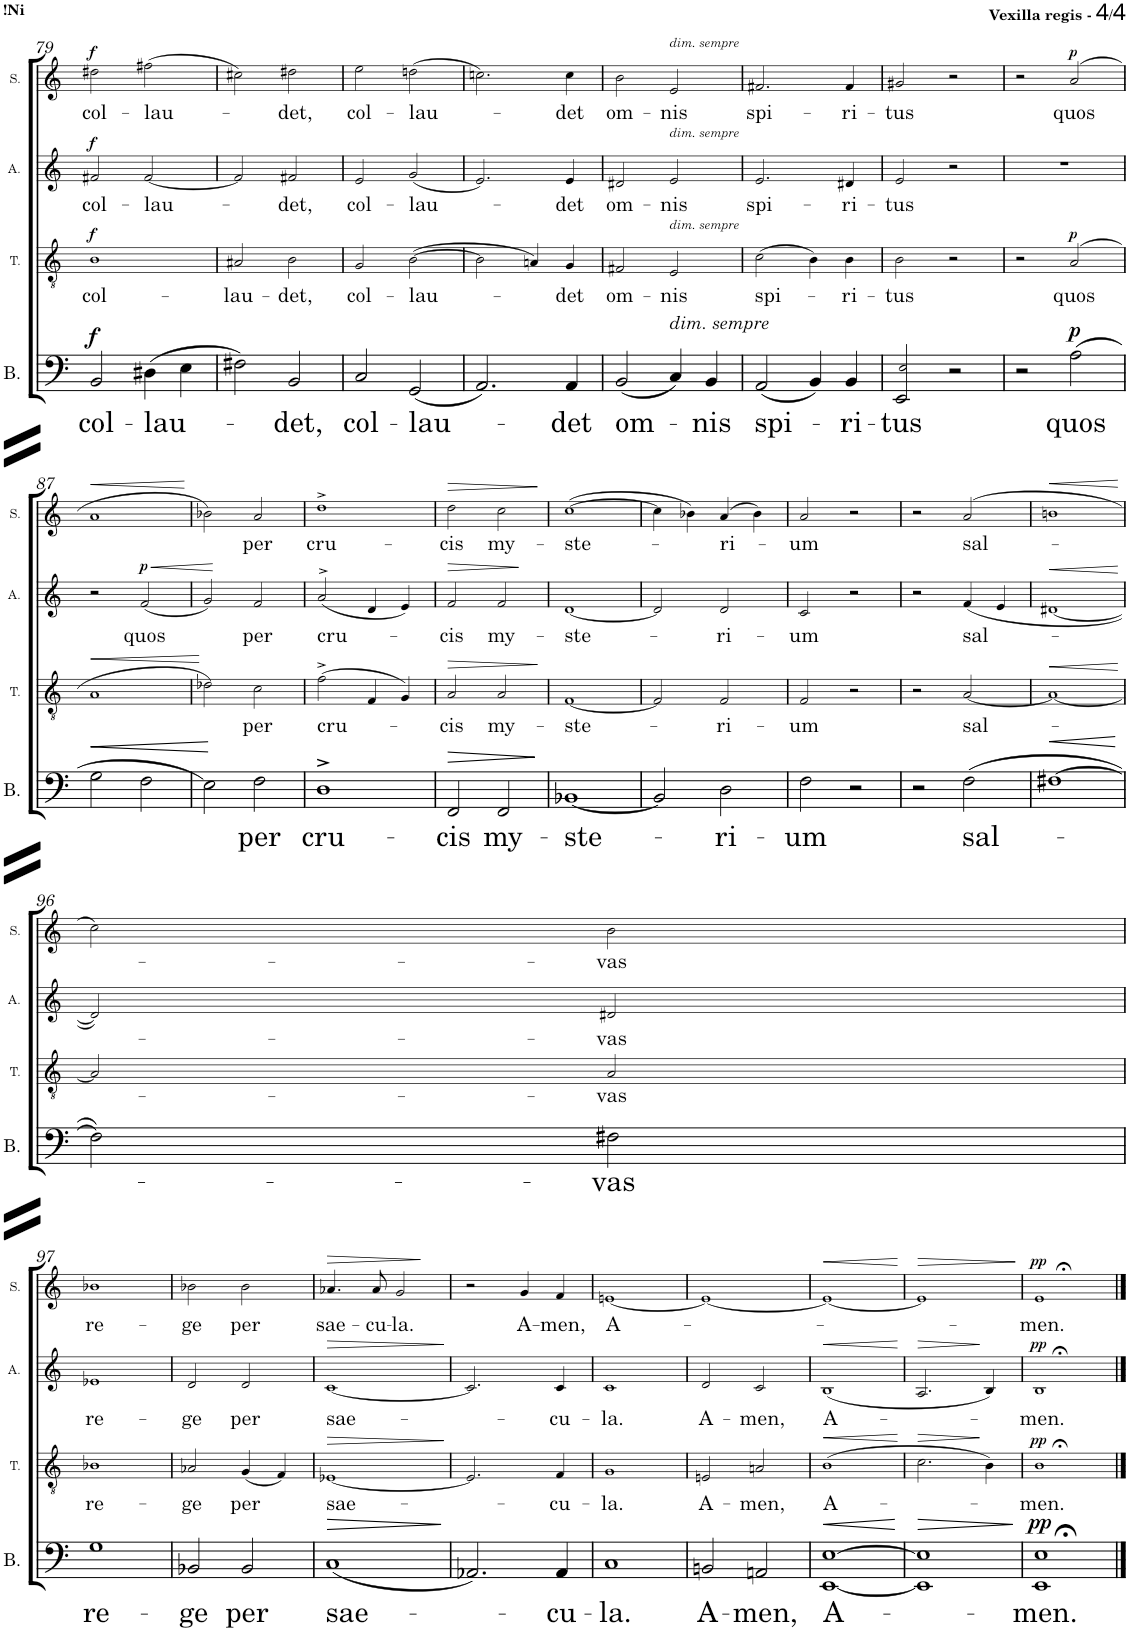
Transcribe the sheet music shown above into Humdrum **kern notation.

**kern	**text	**dynam	**kern	**text	**dynam	**kern	**text	**dynam	**kern	**text	**dynam
*part4	*part4	*part4	*part3	*part3	*part3	*part2	*part2	*part2	*part1	*part1	*part1
*staff4	*staff4	*staff4	*staff3	*staff3	*staff3	*staff2	*staff2	*staff2	*staff1	*staff1	*staff1
*I"Bass	*	*	*I"Tenor	*	*	*I"Alto	*	*	*I"Soprano	*	*
*I'B.	*	*	*I'T.	*	*	*I'A.	*	*	*I'S.	*	*
!!LO:PB:g=z
*clefF4	*	*	*clefGv2	*	*	*clefG2	*	*	*clefG2	*	*
*	*	*	*Trd-7c-12	*	*	*	*	*	*	*	*
*k[]	*	*	*k[]	*	*	*k[]	*	*	*k[]	*	*
*M2/2	*	*	*M2/2	*	*	*M2/2	*	*	*M2/2	*	*
*met(c|)	*	*	*met(c|)	*	*	*met(c|)	*	*	*met(c|)	*	*
=79	=79	=79	=79	=79	=79	=79	=79	=79	=79	=79	=79
!	!LO:LY:b	!LO:DY:a	!	!LO:LY:b	!LO:DY:a	!	!LO:LY:b	!LO:DY:a	!	!LO:LY:b	!LO:DY:a
2BB/	col-	f	1B	col-	f	2f#X/	col-	f	2dd#X\	col-	f
!	!LO:LY:b	!	!	!	!	!	!LO:LY:b	!	!	!LO:LY:b	!
(4D#X\	-lau-	.	.	.	.	[2f#/	-lau-	.	(2ff#X\	-lau-	.
4E\	.	.	.	.	.	.	.	.	.	.	.
=80	=80	=80	=80	=80	=80	=80	=80	=80	=80	=80	=80
!	!	!	!	!LO:LY:b	!	!	!	!	!	!	!
2F#X\)	.	.	2A#X/	-lau-	.	2f#/]	.	.	2cc#X\)	.	.
!	!LO:LY:b	!	!	!LO:LY:b	!	!	!LO:LY:b	!	!	!LO:LY:b	!
2BB/	-det,	.	2B\	-det,	.	2f#X/	-det,	.	2dd#X\	-det,	.
=81	=81	=81	=81	=81	=81	=81	=81	=81	=81	=81	=81
!	!LO:LY:b	!	!	!LO:LY:b	!	!	!LO:LY:b	!	!	!LO:LY:b	!
2C/	col-	.	2G/	col-	.	2e/	col-	.	2ee\	col-	.
!	!LO:LY:b	!	!	!LO:LY:b	!	!	!LO:LY:b	!	!	!LO:LY:b	!
(2GG/	-lau-	.	([2B\	-lau-	.	(2g/	-lau-	.	(2ddn\	-lau-	.
=82	=82	=82	=82	=82	=82	=82	=82	=82	=82	=82	=82
2.AA/)	.	.	2B\]	.	.	2.e/)	.	.	2.ccn\)	.	.
.	.	.	4An/)	.	.	.	.	.	.	.	.
!	!LO:LY:b	!	!	!LO:LY:b	!	!	!LO:LY:b	!	!	!LO:LY:b	!
4AA/	-det	.	4G/	-det	.	4e/	-det	.	4cc\	-det	.
=83	=83	=83	=83	=83	=83	=83	=83	=83	=83	=83	=83
!	!LO:LY:b	!	!	!LO:LY:b	!	!	!LO:LY:b	!	!	!LO:LY:b	!
(2BB/	om-	.	2F#X/	om-	.	2d#X/	om-	.	2b\	om-	.
!	!	!	!	!	!	!	!	!	!LO:TX:a:i:t=dim. sempre	!	!
!	!	!	!	!	!	!LO:TX:a:i:t=dim. sempre	!	!	!	!	!
!	!	!	!LO:TX:a:i:t=dim. sempre	!	!	!	!	!	!	!	!
!LO:TX:a:i:t=dim. sempre	!	!	!	!	!	!	!	!	!	!	!
!	!	!	!	!LO:LY:b	!	!	!LO:LY:b	!	!	!LO:LY:b	!
4C/)	.	.	2E/	-nis	.	2e/	-nis	.	2e/	-nis	.
!	!LO:LY:b	!	!	!	!	!	!	!	!	!	!
4BB/	-nis	.	.	.	.	.	.	.	.	.	.
=84	=84	=84	=84	=84	=84	=84	=84	=84	=84	=84	=84
!	!LO:LY:b	!	!	!LO:LY:b	!	!	!LO:LY:b	!	!	!LO:LY:b	!
(2AA/	-spi-	.	(2c\	spi-	.	2.e/	spi-	.	2.f#X/	spi-	.
4BB/)	.	.	4B\)	.	.	.	.	.	.	.	.
!	!LO:LY:b	!	!	!LO:LY:b	!	!	!LO:LY:b	!	!	!LO:LY:b	!
4BB/	-ri-	.	4B\	-ri-	.	4d#X/	-ri-	.	4f#/	-ri-	.
=85	=85	=85	=85	=85	=85	=85	=85	=85	=85	=85	=85
!	!LO:LY:b	!	!	!LO:LY:b	!	!	!LO:LY:b	!	!	!LO:LY:b	!
2EE/ 2E!/	-tus	.	2B\	-tus	.	2e/	-tus	.	2g#X/	-tus	.
2r	.	.	2r	.	.	2r	.	.	2r	.	.
=86	=86	=86	=86	=86	=86	=86	=86	=86	=86	=86	=86
2r	.	.	2r	.	.	1r	.	.	2r	.	.
!	!LO:LY:b	!LO:DY:a	!	!LO:LY:b	!LO:DY:a	!	!	!	!	!LO:LY:b	!LO:DY:a
(2A\	quos	p	(2A/	quos	p	.	.	.	(2a/	quos	p
!!LO:LB:g=z
=87	=87	=87	=87	=87	=87	=87	=87	=87	=87	=87	=87
!	!	!LO:HP:b	!	!	!LO:HP:b	!	!	!	!	!	!LO:HP:b
2G\	.	<	1A	.	<	2r	.	.	1a	.	<
!	!	!	!	!	!	!	!LO:LY:b	!LO:HP:b	!	!	!
!	!	!	!	!	!	!	!	!LO:DY:n=1:a	!	!	!
2F\	.	.	.	.	.	(2f/	quos	< p	.	.	.
.	.	.	.	.	[	.	.	.	.	.	[
=88	=88	=88	=88	=88	=88	=88	=88	=88	=88	=88	=88
2E\)	.	.	2d-X\)	.	.	2g/)	.	.	2b-X\)	.	.
!	!LO:LY:b	!	!	!LO:LY:b	!	!	!LO:LY:b	!	!	!LO:LY:b	!
2F\	per	[	2c\	per	.	2f/	per	[	2a/	per	.
=89	=89	=89	=89	=89	=89	=89	=89	=89	=89	=89	=89
!	!LO:LY:b	!	!	!LO:LY:b	!	!	!LO:LY:b	!	!	!LO:LY:b	!
1D^>	cru-	.	(2f^\	cru-	.	(2a^>/	cru-	.	1dd^>	cru-	.
.	.	.	4F/	.	.	4d/	.	.	.	.	.
.	.	.	4G/)	.	.	4e/)	.	.	.	.	.
=90	=90	=90	=90	=90	=90	=90	=90	=90	=90	=90	=90
!	!LO:LY:b	!LO:HP:b	!	!LO:LY:b	!LO:HP:b	!	!LO:LY:b	!LO:HP:b	!	!LO:LY:b	!LO:HP:b
2FF/	-cis	>	2A/	-cis	>	2f/	-cis	>	2dd\	-cis	>
!	!LO:LY:b	!	!	!LO:LY:b	!	!	!LO:LY:b	!	!	!LO:LY:b	!
2FF/	my-	.	2A/	my-	.	2f/	my-	.	2cc\	my-	.
.	.	]	.	.	]	.	.	]	.	.	]
=91	=91	=91	=91	=91	=91	=91	=91	=91	=91	=91	=91
!	!LO:LY:b	!	!	!LO:LY:b	!	!	!LO:LY:b	!	!	!LO:LY:b	!
[1BB-X	-ste-	.	[1F	-ste-	.	[1d	-ste-	.	([1cc	-ste-	.
=92	=92	=92	=92	=92	=92	=92	=92	=92	=92	=92	=92
2BB-/]	.	.	2F/]	.	.	2d/]	.	.	4cc\]	.	.
.	.	.	.	.	.	.	.	.	4b-X\)	.	.
!	!LO:LY:b	!	!	!LO:LY:b	!	!	!LO:LY:b	!	!	!LO:LY:b	!
2D\	-ri-	.	2F/	-ri-	.	2d/	-ri-	.	(4a/	-ri-	.
.	.	.	.	.	.	.	.	.	4b-\)	.	.
=93	=93	=93	=93	=93	=93	=93	=93	=93	=93	=93	=93
!	!LO:LY:b	!	!	!LO:LY:b	!	!	!LO:LY:b	!	!	!LO:LY:b	!
2F\	-um	.	2F/	-um	.	2c/	-um	.	2a/	-um	.
2r	.	.	2r	.	.	2r	.	.	2r	.	.
=94	=94	=94	=94	=94	=94	=94	=94	=94	=94	=94	=94
2r	.	.	2r	.	.	2r	.	.	2r	.	.
!	!LO:LY:b	!	!	!LO:LY:b	!	!	!LO:LY:b	!	!	!LO:LY:b	!
(2F\	sal-	.	[2A/	sal-	.	(4f/	sal-	.	(2a/	sal-	.
.	.	.	.	.	.	4e/	.	.	.	.	.
=95	=95	=95	=95	=95	=95	=95	=95	=95	=95	=95	=95
!	!	!LO:HP:b	!	!	!LO:HP:b	!	!	!LO:HP:b	!	!	!LO:HP:b
[1F#X	.	<	1A_	.	<	[1d#X	.	<	1bn	.	<
.	.	[	.	.	[	.	.	[	.	.	[
!!LO:LB:g=z
=96	=96	=96	=96	=96	=96	=96	=96	=96	=96	=96	=96
2F#\])	.	.	2A/]	.	.	2d#/])	.	.	2cc\)	.	.
!	!LO:LY:b	!	!	!LO:LY:b	!	!	!LO:LY:b	!	!	!LO:LY:b	!
2F#X\	-vas	.	2A/	-vas	.	2d#X/	-vas	.	2b\	-vas	.
!!LO:LB:g=z
=97	=97	=97	=97	=97	=97	=97	=97	=97	=97	=97	=97
!	!LO:LY:b	!	!	!LO:LY:b	!	!	!LO:LY:b	!	!	!LO:LY:b	!
1G	re-	.	1B-X	re-	.	1e-X	re-	.	1b-X	re-	.
=98	=98	=98	=98	=98	=98	=98	=98	=98	=98	=98	=98
!	!LO:LY:b	!	!	!LO:LY:b	!	!	!LO:LY:b	!	!	!LO:LY:b	!
2BB-X/	-ge	.	2A-X/	-ge	.	2d/	-ge	.	2b-X\	-ge	.
!	!LO:LY:b	!	!	!LO:LY:b	!	!	!LO:LY:b	!	!	!LO:LY:b	!
2BB-/	per	.	(4G/	per	.	2d/	per	.	2b-\	per	.
.	.	.	4F/)	.	.	.	.	.	.	.	.
=99	=99	=99	=99	=99	=99	=99	=99	=99	=99	=99	=99
!	!LO:LY:b	!LO:HP:b	!	!LO:LY:b	!LO:HP:b	!	!LO:LY:b	!LO:HP:b	!	!LO:LY:b	!LO:HP:b
(1C	sae-	>	[1E-X	sae-	>	[1c	sae-	>	4.a-X/	sae-	>
!	!	!	!	!	!	!	!	!	!	!LO:LY:b	!
.	.	.	.	.	.	.	.	.	8a-/	-cu-	.
!	!	!	!	!	!	!	!	!	!	!LO:LY:b	!
.	.	.	.	.	.	.	.	.	2g/	-la.	.
.	.	]	.	.	]	.	.	]	.	.	]
=100	=100	=100	=100	=100	=100	=100	=100	=100	=100	=100	=100
2.AA-X/)	.	.	2.E-/]	.	.	2.c/]	.	.	2r	.	.
!	!	!	!	!	!	!	!	!	!	!LO:LY:b	!
.	.	.	.	.	.	.	.	.	4g/	A-	.
!	!LO:LY:b	!	!	!LO:LY:b	!	!	!LO:LY:b	!	!	!LO:LY:b	!
4AA-/	-cu-	.	4F/	-cu-	.	4c/	-cu-	.	4f/	-men,	.
=101	=101	=101	=101	=101	=101	=101	=101	=101	=101	=101	=101
!	!LO:LY:b	!	!	!LO:LY:b	!	!	!LO:LY:b	!	!	!LO:LY:b	!
1C	-la.	.	1G	-la.	.	1c	-la.	.	[1en	A-	.
=102	=102	=102	=102	=102	=102	=102	=102	=102	=102	=102	=102
!	!LO:LY:b	!	!	!LO:LY:b	!	!	!LO:LY:b	!	!	!	!
2BBn/	A-	.	2En/	A-	.	2d/	A-	.	1e_	.	.
!	!LO:LY:b	!	!	!LO:LY:b	!	!	!LO:LY:b	!	!	!	!
2AAn/	-men,	.	2An/	-men,	.	2c/	-men,	.	.	.	.
=103	=103	=103	=103	=103	=103	=103	=103	=103	=103	=103	=103
!	!LO:LY:b	!LO:HP:b	!	!LO:LY:b	!LO:HP:b	!	!LO:LY:b	!LO:HP:b	!	!	!LO:HP:b
[1EE [1E	A-	<	(1B	A-	<	(1B	A-	<	1e_	.	<
.	.	[	.	.	[	.	.	[	.	.	[
=104	=104	=104	=104	=104	=104	=104	=104	=104	=104	=104	=104
!	!	!LO:HP:b	!	!	!LO:HP:b	!	!	!LO:HP:b	!	!	!LO:HP:b
1EE] 1E]	.	>	2.c\	.	>	2.A/	.	>	1e]	.	>
.	.	.	4B\)	.	]	4B/)	.	]	.	.	.
.	.	]	.	.	.	.	.	.	.	.	]
=105	=105	=105	=105	=105	=105	=105	=105	=105	=105	=105	=105
!	!LO:LY:b	!LO:DY:a	!	!LO:LY:b	!LO:DY:a	!	!LO:LY:b	!LO:DY:a	!	!LO:LY:b	!LO:DY:a
1EE;< 1E;<	-men.	pp	1B;<	-men.	pp	1B;<	-men.	pp	1e;<	-men.	pp
==	==	==	==	==	==	==	==	==	==	==	==
*-	*-	*-	*-	*-	*-	*-	*-	*-	*-	*-	*-
